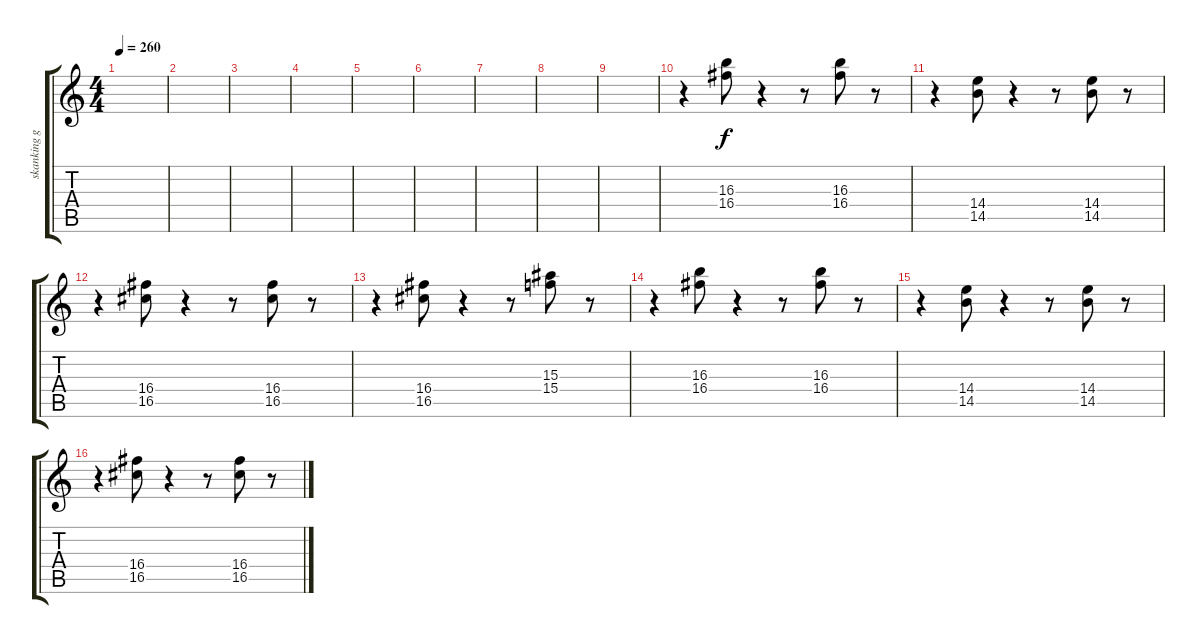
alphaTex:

\track ("skanking guitar" "skanking g") {instrument electricguitarclean}
\staff {score tabs}
\tuning (E4 B3 G3 D3 A2 E2) {hide}
\ts (4 4)
\tempo 260
\clef g2
\ks c
|
|
|
|
|
|
|
|
|
r.4 (16.3 16.4).8 r.4 r.8 (16.3 16.4).8 r.8 |
r.4 (14.4 14.5).8 r.4 r.8 (14.4 14.5).8 r.8 |
r.4 (16.4 16.5).8 r.4 r.8 (16.4 16.5).8 r.8 |
r.4 (16.4 16.5).8 r.4 r.8 (15.3 15.4).8 r.8 |
r.4 (16.3 16.4).8 r.4 r.8 (16.3 16.4).8 r.8 |
r.4 (14.4 14.5).8 r.4 r.8 (14.4 14.5).8 r.8 |
r.4 (16.4 16.5).8 r.4 r.8 (16.4 16.5).8 r.8
